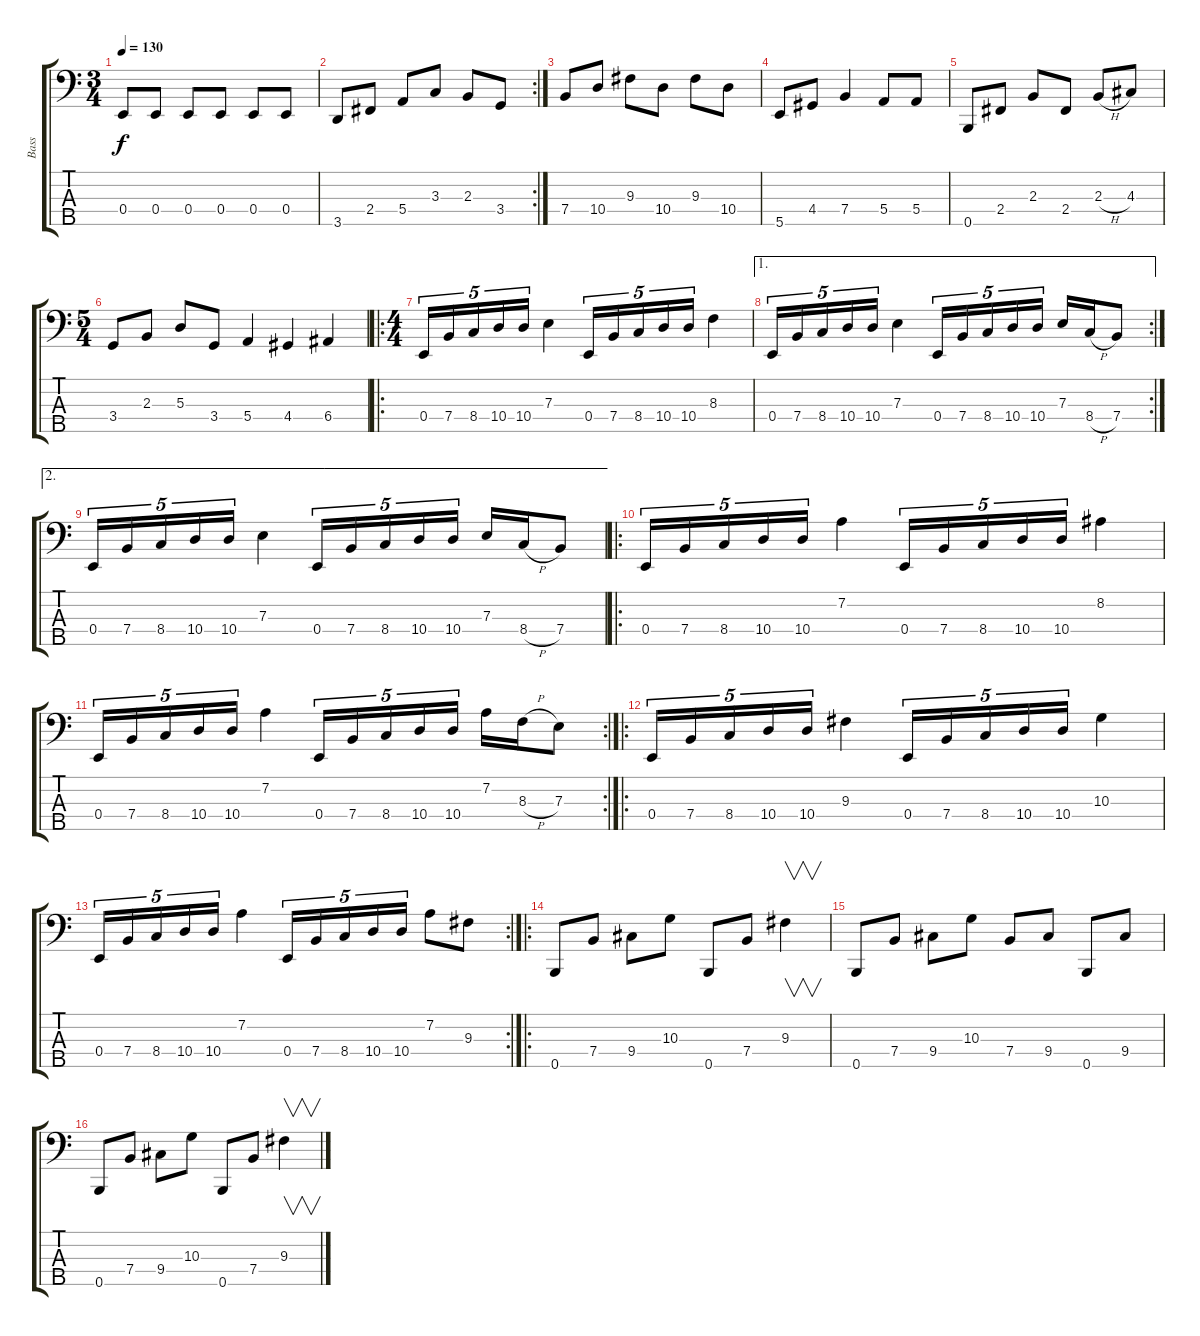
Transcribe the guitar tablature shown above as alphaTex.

\track ("Bass" "Bass") {instrument electricbasspick}
\staff {score tabs}
\tuning (G2 D2 A1 E1 B0) {hide}
\ts (3 4)
\tempo 130
\clef f4
\ks c
0.4.8{dy f} 0.4.8 0.4.8 0.4.8 0.4.8 0.4.8 |
\rc 2
3.5.8 2.4.8 5.4.8 3.3.8 2.3.8 3.4.8 |
7.4.8 10.4.8 9.3.8 10.4.8 9.3.8 10.4.8 |
5.5.8 4.4.8 7.4.4 5.4.8 5.4.8 |
0.5.8 2.4.8 2.3.8 2.4.8 2.3{h}.8 4.3.8 |
\ts (5 4)
3.4.8 2.3.8 5.3.8 3.4.8 5.4.4 4.4.4 6.4.4 |
\ro
\ts (4 4)
0.4.16{tu (5 4)} 7.4.16{tu (5 4)} 8.4.16{tu (5 4)} 10.4.16{tu (5 4)} 10.4.16{tu (5 4)} 7.3.4 0.4.16{tu (5 4)} 7.4.16{tu (5 4)} 8.4.16{tu (5 4)} 10.4.16{tu (5 4)} 10.4.16{tu (5 4)} 8.3.4 |
\ae 1
\rc 2
0.4.16{tu (5 4)} 7.4.16{tu (5 4)} 8.4.16{tu (5 4)} 10.4.16{tu (5 4)} 10.4.16{tu (5 4)} 7.3.4 0.4.16{tu (5 4)} 7.4.16{tu (5 4)} 8.4.16{tu (5 4)} 10.4.16{tu (5 4)} 10.4.16{tu (5 4)} 7.3.16 8.4{h}.16 7.4.8 |
\ae 2
0.4.16{tu (5 4)} 7.4.16{tu (5 4)} 8.4.16{tu (5 4)} 10.4.16{tu (5 4)} 10.4.16{tu (5 4)} 7.3.4 0.4.16{tu (5 4)} 7.4.16{tu (5 4)} 8.4.16{tu (5 4)} 10.4.16{tu (5 4)} 10.4.16{tu (5 4)} 7.3.16 8.4{h}.16 7.4.8 |
\ro
0.4.16{tu (5 4)} 7.4.16{tu (5 4)} 8.4.16{tu (5 4)} 10.4.16{tu (5 4)} 10.4.16{tu (5 4)} 7.2.4 0.4.16{tu (5 4)} 7.4.16{tu (5 4)} 8.4.16{tu (5 4)} 10.4.16{tu (5 4)} 10.4.16{tu (5 4)} 8.2.4 |
\rc 2
0.4.16{tu (5 4)} 7.4.16{tu (5 4)} 8.4.16{tu (5 4)} 10.4.16{tu (5 4)} 10.4.16{tu (5 4)} 7.2.4 0.4.16{tu (5 4)} 7.4.16{tu (5 4)} 8.4.16{tu (5 4)} 10.4.16{tu (5 4)} 10.4.16{tu (5 4)} 7.2.16 8.3{h}.16 7.3.8 |
\ro
0.4.16{tu (5 4)} 7.4.16{tu (5 4)} 8.4.16{tu (5 4)} 10.4.16{tu (5 4)} 10.4.16{tu (5 4)} 9.3.4 0.4.16{tu (5 4)} 7.4.16{tu (5 4)} 8.4.16{tu (5 4)} 10.4.16{tu (5 4)} 10.4.16{tu (5 4)} 10.3.4 |
\rc 2
0.4.16{tu (5 4)} 7.4.16{tu (5 4)} 8.4.16{tu (5 4)} 10.4.16{tu (5 4)} 10.4.16{tu (5 4)} 7.2.4 0.4.16{tu (5 4)} 7.4.16{tu (5 4)} 8.4.16{tu (5 4)} 10.4.16{tu (5 4)} 10.4.16{tu (5 4)} 7.2.8 9.3.8 |
\ro
0.5.8 7.4.8 9.4.8 10.3.8 0.5.8 7.4.8 9.3.4{v} |
0.5.8 7.4.8 9.4.8 10.3.8 7.4.8 9.4.8 0.5.8 9.4.8 |
0.5.8 7.4.8 9.4.8 10.3.8 0.5.8 7.4.8 9.3.4{v}
